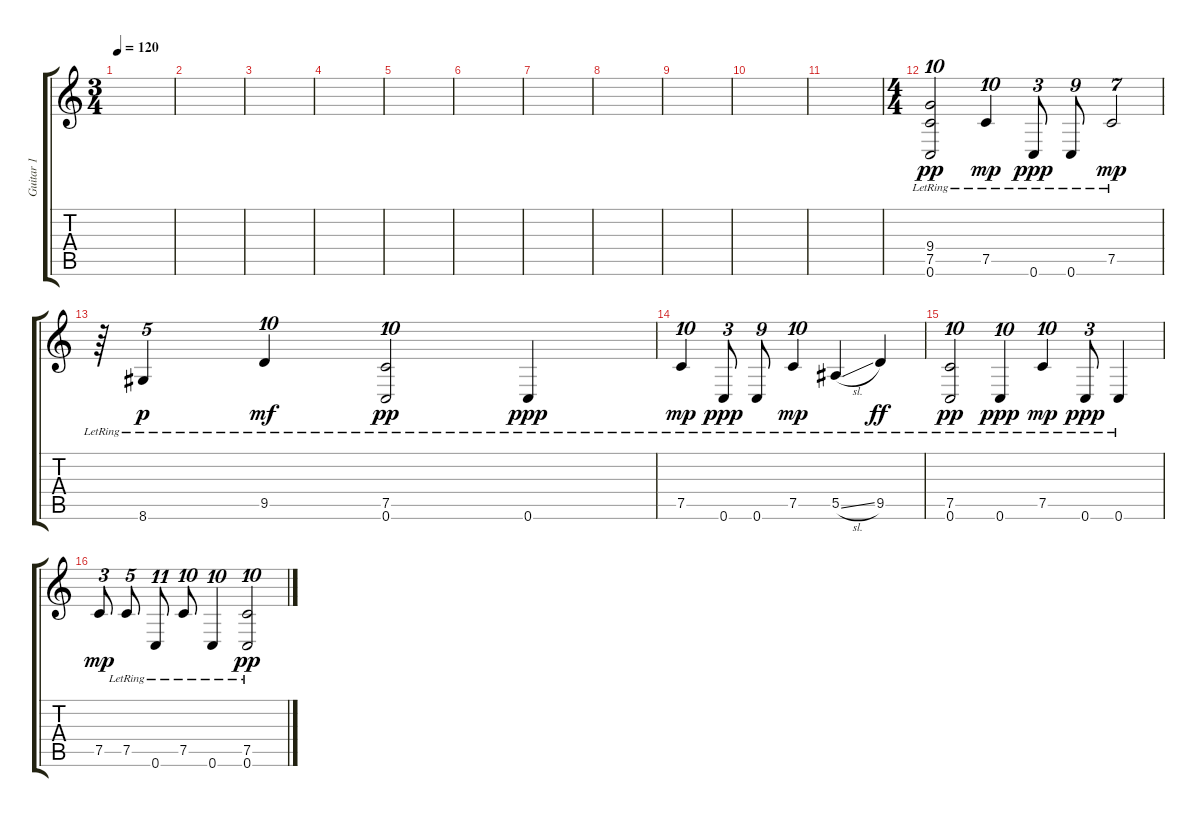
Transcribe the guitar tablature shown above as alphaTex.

\track ("Guitar 1" "Guitar 1") {instrument acousticguitarsteel}
\staff {score tabs}
\tuning (C4 G3 Eb3 Bb2 F2 C2) {hide}
\ts (3 4)
\tempo 120
\clef g2
\ks c
|
|
|
|
|
|
|
|
|
|
|
\ts (4 4)
(9.4 7.5 0.6{lr}).2{tu (10 8) dy pp} 7.5{lr}.4{tu (10 8) dy mp} 0.6{lr}.8{tu (3 2) dy ppp} 0.6{lr}.8{tu (9 8)} 7.5{lr}.2{tu (7 4) dy mp} |
r.64{tu (9 8)} 8.6{lr}.4{tu (5 4) dy p} 9.5{lr}.4{tu (10 8) dy mf} (7.5{lr} 0.6{lr}).2{tu (10 8) dy pp} 0.6{lr}.4{dy ppp} |
7.5{lr}.4{tu (10 8) dy mp} 0.6{lr}.8{tu (3 2) dy ppp} 0.6{lr}.8{tu (9 8)} 7.5{lr}.4{tu (10 8) dy mp} 5.5{sl lr}.4 9.5{lr}.4{dy ff} |
(7.5{lr} 0.6).2{tu (10 8) dy pp} 0.6{lr}.4{tu (10 8) dy ppp} 7.5{lr}.4{tu (10 8) dy mp} 0.6{lr}.8{tu (3 2) dy ppp} 0.6{lr}.4 |
7.5.8{tu (3 2) dy mp} 7.5{lr}.8{tu (5 4)} 0.6{lr}.8{tu (11 8)} 7.5{lr}.8{tu (10 8)} 0.6{lr}.4{tu (10 8)} (7.5{lr} 0.6{lr}).2{tu (10 8) dy pp}
